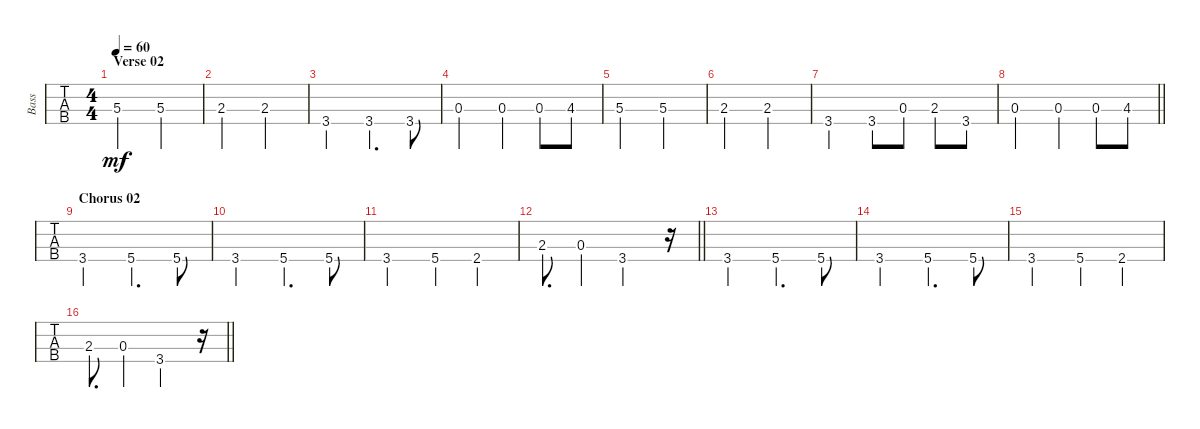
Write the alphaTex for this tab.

\track ("Bass" "Bass") {instrument electricbassfinger}
\staff {tabs}
\tuning (G2 D2 A1 E1) {hide}
\ts (4 4)
\section ("" "Verse 02")
\tempo 60
\clef f4
\ks d
5.3.2{dy mf} 5.3.2 |
2.3.2 2.3.2 |
3.4.2 3.4.4{d} 3.4.8 |
0.3.2 0.3.4 0.3.8 4.3.8 |
5.3.2 5.3.2 |
2.3.2 2.3.2 |
3.4.2 3.4.8 0.3.8 2.3.8 3.4.8 |
\barLineRight lightlight
0.3.2 0.3.4 0.3.8 4.3.8 |
\section ("" "Chorus 02")
3.4.2 5.4.4{d} 5.4.8 |
3.4.2 5.4.4{d} 5.4.8 |
3.4.2 5.4.4 2.4.4 |
\barLineRight lightlight
2.3.8{d} 0.3.4 3.4.2 r.16 |
3.4.2 5.4.4{d} 5.4.8 |
3.4.2 5.4.4{d} 5.4.8 |
3.4.2 5.4.4 2.4.4 |
\barLineRight lightlight
2.3.8{d} 0.3.4 3.4.2 r.16
